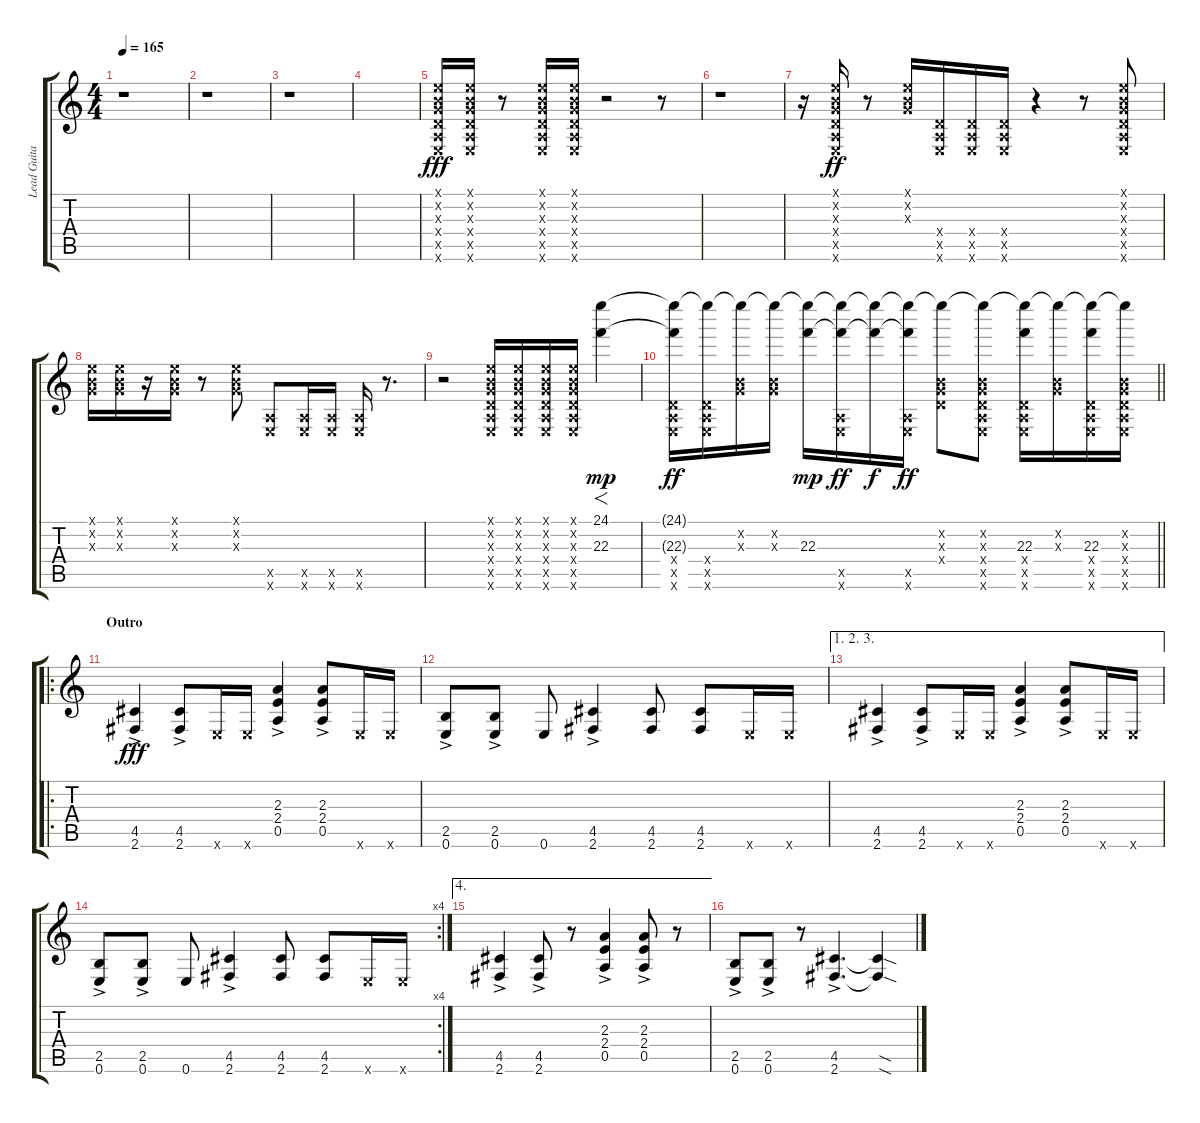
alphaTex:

\track ("Lead Guitar" "Lead Guita") {instrument overdrivenguitar}
\staff {score tabs}
\tuning (E4 B3 G3 D3 A2 E2) {hide}
\ts (4 4)
\tempo 165
\clef g2
\ks c
r.1{dy fff} |
r.1 |
r.1 |
|
(0.1{x} 0.2{x} 0.3{x} 0.4{x} 0.5{x} 0.6{x}).16 (0.1{x} 0.2{x} 0.3{x} 0.4{x} 0.5{x} 0.6{x}).16 r.8 (0.1{x} 0.2{x} 0.3{x} 0.4{x} 0.5{x} 0.6{x}).16 (0.1{x} 0.2{x} 0.3{x} 0.4{x} 0.5{x} 0.6{x}).16 r.2 r.8 |
r.1 |
r.16 (0.1{x} 0.2{x} 0.3{x} 0.4{x} 0.5{x} 0.6{x}).16{dy ff} r.8 (0.1{x} 0.2{x} 0.3{x}).16 (0.4{x} 0.5{x} 0.6{x}).16 (0.4{x} 0.5{x} 0.6{x}).16 (0.4{x} 0.5{x} 0.6{x}).16 r.4 r.8 (0.1{x} 0.2{x} 0.3{x} 0.4{x} 0.5{x} 0.6{x}).8 |
(0.1{x} 0.2{x} 0.3{x}).16 (0.1{x} 0.2{x} 0.3{x}).16 r.16 (0.1{x} 0.2{x} 0.3{x}).16 r.8 (0.1{x} 0.2{x} 0.3{x}).8 (0.5{x} 0.6{x}).8 (0.5{x} 0.6{x}).16 (0.5{x} 0.6{x}).16 (0.5{x} 0.6{x}).16 r.8{d} |
r.2 (0.1{x} 0.2{x} 0.3{x} 0.4{x} 0.5{x} 0.6{x}).16 (0.1{x} 0.2{x} 0.3{x} 0.4{x} 0.5{x} 0.6{x}).16 (0.1{x} 0.2{x} 0.3{x} 0.4{x} 0.5{x} 0.6{x}).16 (0.1{x} 0.2{x} 0.3{x} 0.4{x} 0.5{x} 0.6{x}).16 (24.1 22.3).4{f dy mp} |
\barLineRight lightlight
(24.1{t} 22.3{t} 0.4{x} 0.5{x} 0.6{x}).16{dy ff} (24.1{t} 0.4{x} 0.5{x} 0.6{x}).16 (24.1{t} 0.2{x} 0.3{x}).16 (24.1{t} 0.2{x} 0.3{x}).16 (24.1{t} 22.3).16{dy mp} (24.1{t} 22.3{t} 0.5{x} 0.6{x}).16{dy ff} (24.1{t} 22.3{t}).16{dy f} (24.1{t} 22.3{t} 0.5{x} 0.6{x}).16{dy ff} (24.1{t} 0.2{x} 0.3{x} 0.4{x}).8 (24.1{t} 0.2{x} 0.3{x} 0.4{x} 0.5{x} 0.6{x}).8 (24.1{t} 22.3 0.4{x} 0.5{x} 0.6{x}).16 (24.1{t} 0.2{x} 0.3{x}).16 (24.1{t} 22.3 0.4{x} 0.5{x} 0.6{x}).16 (24.1{t} 0.2{x} 0.3{x} 0.4{x} 0.5{x} 0.6{x}).16 |
\ro
\section ("" "Outro")
(4.5{ac} 2.6{ac}).4{dy fff} (4.5{ac} 2.6{ac}).8 0.6{x}.16 0.6{x}.16 (2.3{ac} 2.4{ac} 0.5{ac}).4 (2.3{ac} 2.4{ac} 0.5{ac}).8 0.6{x}.16 0.6{x}.16 |
(2.5{ac} 0.6{ac}).8 (2.5{ac} 0.6{ac}).8 0.6.8 (4.5{ac} 2.6{ac}).4 (4.5 2.6).8 (4.5 2.6).8 0.6{x}.16 0.6{x}.16 |
\ae (1 2 3)
(4.5{ac} 2.6{ac}).4 (4.5{ac} 2.6{ac}).8 0.6{x}.16 0.6{x}.16 (2.3{ac} 2.4{ac} 0.5{ac}).4 (2.3{ac} 2.4{ac} 0.5{ac}).8 0.6{x}.16 0.6{x}.16 |
\rc 4
(2.5{ac} 0.6{ac}).8 (2.5{ac} 0.6{ac}).8 0.6.8 (4.5{ac} 2.6{ac}).4 (4.5 2.6).8 (4.5 2.6).8 0.6{x}.16 0.6{x}.16 |
\ae 4
(4.5{ac} 2.6{ac}).4 (4.5{ac} 2.6{ac}).8 r.8 (2.3{ac} 2.4{ac} 0.5{ac}).4 (2.3{ac} 2.4{ac} 0.5{ac}).8 r.8 |
(2.5{ac} 0.6{ac}).8 (2.5{ac} 0.6{ac}).8 r.8 (4.5{ac} 2.6{ac}).4{d} (4.5{sod t} 2.6{sod t}).4
